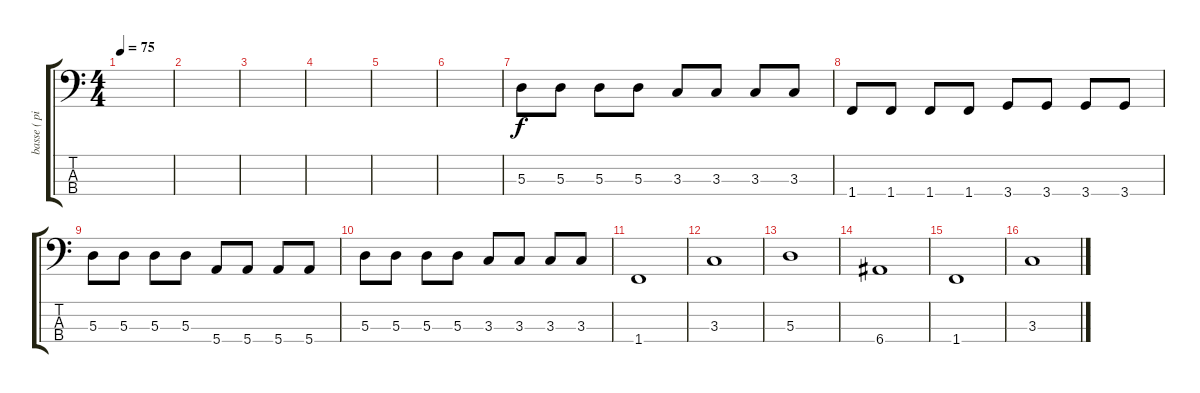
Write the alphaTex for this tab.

\track ("basse ( pierre )" "basse ( pi") {instrument distortionguitar}
\staff {score tabs}
\tuning (G2 D2 A1 E1) {hide}
\ts (4 4)
\tempo 75
\clef f4
\ks c
|
|
|
|
|
|
5.3.8{instrument electricbassfinger} 5.3.8 5.3.8 5.3.8 3.3.8 3.3.8 3.3.8 3.3.8 |
1.4.8 1.4.8 1.4.8 1.4.8 3.4.8 3.4.8 3.4.8 3.4.8 |
5.3.8 5.3.8 5.3.8 5.3.8 5.4.8 5.4.8 5.4.8 5.4.8 |
5.3.8 5.3.8 5.3.8 5.3.8 3.3.8 3.3.8 3.3.8 3.3.8 |
1.4.1{instrument distortionguitar} |
3.3.1 |
5.3.1 |
6.4.1 |
1.4.1 |
3.3.1
